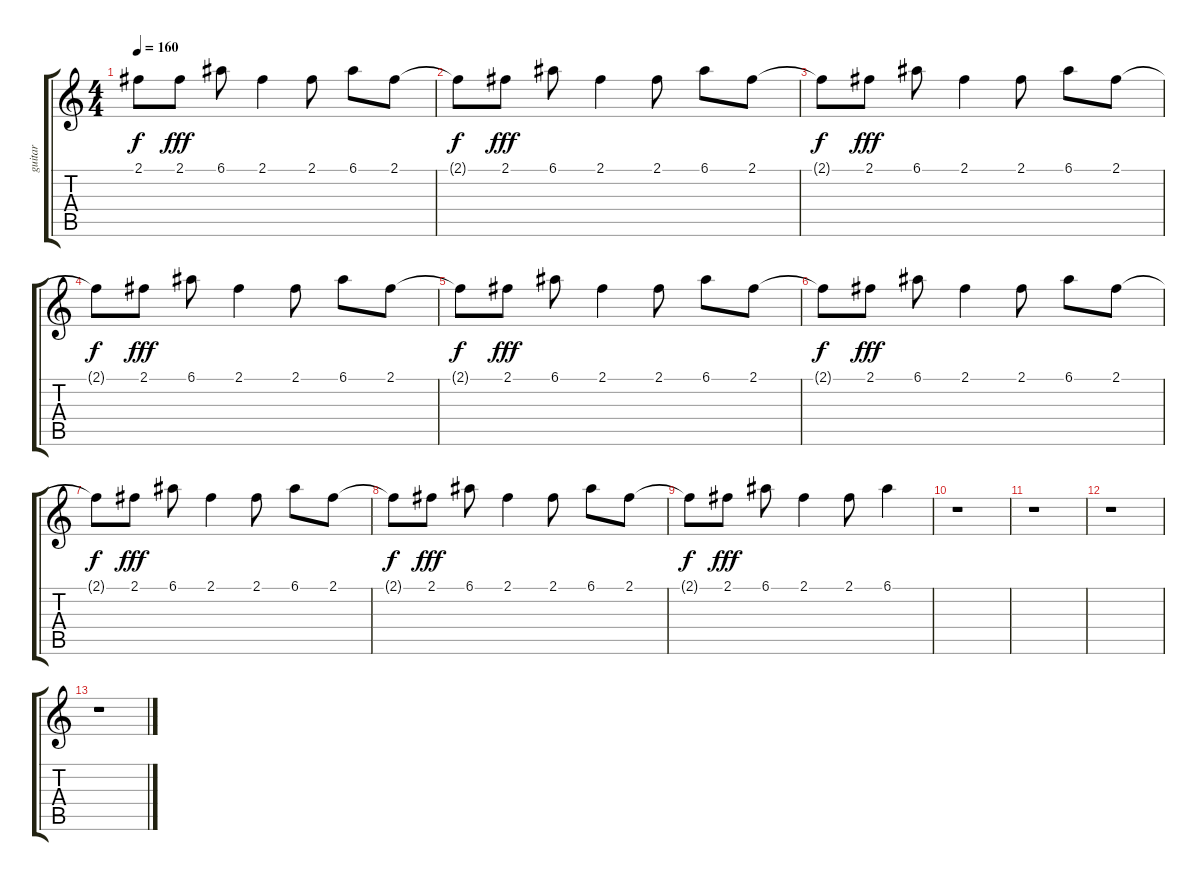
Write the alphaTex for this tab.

\track ("guitar" "guitar") {instrument electricguitarclean}
\staff {score tabs}
\tuning (E4 B3 G3 D3 A2 E2) {hide}
\ts (4 4)
\tempo 160
\clef g2
\ks c
2.1{t}.8{dy f} 2.1.8{dy fff} 6.1.8 2.1.4 2.1.8 6.1.8 2.1.8 |
2.1{t}.8{dy f} 2.1.8{dy fff} 6.1.8 2.1.4 2.1.8 6.1.8 2.1.8 |
2.1{t}.8{dy f} 2.1.8{dy fff} 6.1.8 2.1.4 2.1.8 6.1.8 2.1.8 |
2.1{t}.8{dy f} 2.1.8{dy fff} 6.1.8 2.1.4 2.1.8 6.1.8 2.1.8 |
2.1{t}.8{dy f} 2.1.8{dy fff} 6.1.8 2.1.4 2.1.8 6.1.8 2.1.8 |
2.1{t}.8{dy f} 2.1.8{dy fff} 6.1.8 2.1.4 2.1.8 6.1.8 2.1.8 |
2.1{t}.8{dy f} 2.1.8{dy fff} 6.1.8 2.1.4 2.1.8 6.1.8 2.1.8 |
2.1{t}.8{dy f} 2.1.8{dy fff} 6.1.8 2.1.4 2.1.8 6.1.8 2.1.8 |
2.1{t}.8{dy f} 2.1.8{dy fff} 6.1.8 2.1.4 2.1.8 6.1.4 |
r.1 |
r.1 |
r.1 |
r.1
